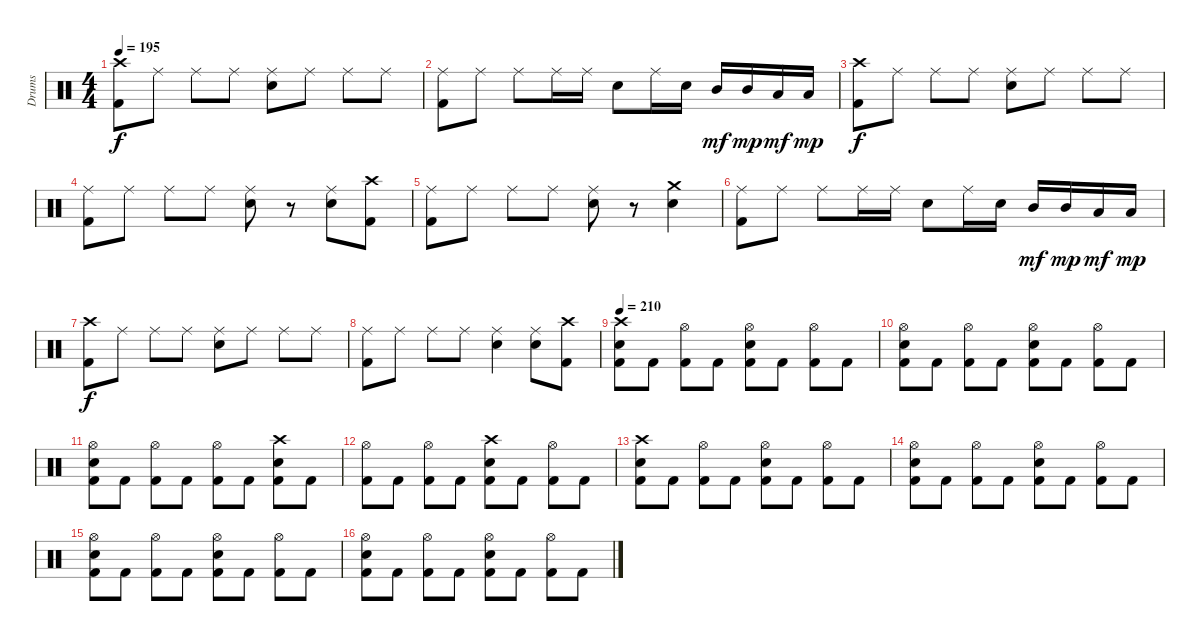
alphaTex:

\track ("Drums" "Drums") {instrument percussion}
\staff {score}
\articulation defaults
\ts (4 4)
\tempo 195
\clef neutral
\ks c
("Crash high (hit)" "Kick (hit) 2").8{dy f} "Ride (middle)".8 "Ride (middle)".8 "Ride (middle)".8 ("Ride (middle)" "Electric Snare (hit)").8 "Ride (middle)".8 "Ride (middle)".8 "Ride (middle)".8 |
("Ride (middle)" "Kick (hit) 2").8 "Ride (middle)".8 "Ride (middle)".8 "Ride (middle)".16 "Ride (middle)".16 "Electric Snare (hit)".8 "Ride (middle)".16 "Electric Snare (hit)".16 "Mid Tom (hit)".16{dy mf} "Mid Tom (hit)".16{dy mp} "Low Tom (hit)".16{dy mf} "Low Tom (hit)".16{dy mp} |
("Crash high (hit)" "Kick (hit) 2").8{dy f} "Ride (middle)".8 "Ride (middle)".8 "Ride (middle)".8 ("Ride (middle)" "Electric Snare (hit)").8 "Ride (middle)".8 "Ride (middle)".8 "Ride (middle)".8 |
("Ride (middle)" "Kick (hit) 2").8 "Ride (middle)".8 "Ride (middle)".8 "Ride (middle)".8 ("Ride (middle)" "Electric Snare (hit)").8 r.8 ("Ride (middle)" "Electric Snare (hit)").8 ("Crash high (hit)" "Kick (hit) 2").8 |
("Ride (middle)" "Kick (hit) 2").8 "Ride (middle)".8 "Ride (middle)".8 "Ride (middle)".8 ("Ride (middle)" "Electric Snare (hit)").8 r.8 ("Crash medium (hit)" "Electric Snare (hit)").4 |
("Ride (middle)" "Kick (hit) 2").8 "Ride (middle)".8 "Ride (middle)".8 "Ride (middle)".16 "Ride (middle)".16 "Electric Snare (hit)".8 "Ride (middle)".16 "Electric Snare (hit)".16 "Mid Tom (hit)".16{dy mf} "Mid Tom (hit)".16{dy mp} "Low Tom (hit)".16{dy mf} "Low Tom (hit)".16{dy mp} |
("Crash high (hit)" "Kick (hit) 2").8{dy f} "Ride (middle)".8 "Ride (middle)".8 "Ride (middle)".8 ("Ride (middle)" "Electric Snare (hit)").8 "Ride (middle)".8 "Ride (middle)".8 "Ride (middle)".8 |
("Ride (middle)" "Kick (hit) 2").8 "Ride (middle)".8 "Ride (middle)".8 "Ride (middle)".8 ("Ride (middle)" "Electric Snare (hit)").4 ("Ride (middle)" "Electric Snare (hit)").8 ("Crash high (hit)" "Kick (hit) 2").8 |
\tempo 210
("Crash high (hit)" "Electric Snare (hit)" "Kick (hit) 2").8 "Kick (hit) 2".8 ("Hi-Hat (open)" "Kick (hit) 2").8 "Kick (hit) 2".8 ("Hi-Hat (open)" "Electric Snare (hit)" "Kick (hit) 2").8 "Kick (hit) 2".8 ("Hi-Hat (open)" "Kick (hit) 2").8 "Kick (hit) 2".8 |
("Hi-Hat (open)" "Electric Snare (hit)" "Kick (hit) 2").8 "Kick (hit) 2".8 ("Hi-Hat (open)" "Kick (hit) 2").8 "Kick (hit) 2".8 ("Hi-Hat (open)" "Electric Snare (hit)" "Kick (hit) 2").8 "Kick (hit) 2".8 ("Hi-Hat (open)" "Kick (hit) 2").8 "Kick (hit) 2".8 |
("Hi-Hat (open)" "Electric Snare (hit)" "Kick (hit) 2").8 "Kick (hit) 2".8 ("Hi-Hat (open)" "Kick (hit) 2").8 "Kick (hit) 2".8 ("Hi-Hat (open)" "Kick (hit) 2").8 "Kick (hit) 2".8 ("Crash high (hit)" "Electric Snare (hit)" "Kick (hit) 2").8 "Kick (hit) 2".8 |
("Hi-Hat (open)" "Kick (hit) 2").8 "Kick (hit) 2".8 ("Hi-Hat (open)" "Kick (hit) 2").8 "Kick (hit) 2".8 ("Crash high (hit)" "Electric Snare (hit)" "Kick (hit) 2").8 "Kick (hit) 2".8 ("Hi-Hat (open)" "Kick (hit) 2").8 "Kick (hit) 2".8 |
("Crash high (hit)" "Electric Snare (hit)" "Kick (hit) 2").8 "Kick (hit) 2".8 ("Hi-Hat (open)" "Kick (hit) 2").8 "Kick (hit) 2".8 ("Hi-Hat (open)" "Electric Snare (hit)" "Kick (hit) 2").8 "Kick (hit) 2".8 ("Hi-Hat (open)" "Kick (hit) 2").8 "Kick (hit) 2".8 |
("Hi-Hat (open)" "Electric Snare (hit)" "Kick (hit) 2").8 "Kick (hit) 2".8 ("Hi-Hat (open)" "Kick (hit) 2").8 "Kick (hit) 2".8 ("Hi-Hat (open)" "Electric Snare (hit)" "Kick (hit) 2").8 "Kick (hit) 2".8 ("Hi-Hat (open)" "Kick (hit) 2").8 "Kick (hit) 2".8 |
("Hi-Hat (open)" "Electric Snare (hit)" "Kick (hit) 2").8 "Kick (hit) 2".8 ("Hi-Hat (open)" "Kick (hit) 2").8 "Kick (hit) 2".8 ("Hi-Hat (open)" "Electric Snare (hit)" "Kick (hit) 2").8 "Kick (hit) 2".8 ("Hi-Hat (open)" "Kick (hit) 2").8 "Kick (hit) 2".8 |
("Hi-Hat (open)" "Electric Snare (hit)" "Kick (hit) 2").8 "Kick (hit) 2".8 ("Hi-Hat (open)" "Kick (hit) 2").8 "Kick (hit) 2".8 ("Hi-Hat (open)" "Electric Snare (hit)" "Kick (hit) 2").8 "Kick (hit) 2".8 ("Hi-Hat (open)" "Kick (hit) 2").8 "Kick (hit) 2".8
